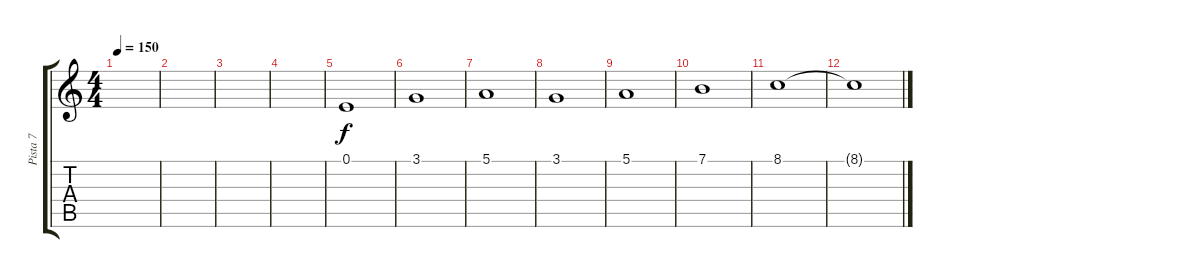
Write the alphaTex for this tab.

\track ("Pista 7" "Pista 7") {instrument trombone}
\staff {score tabs}
\tuning (E4 B3 G3 D3 A2 E2) {hide}
\ts (4 4)
\tempo 150
\clef g2
\ks c
|
|
|
|
0.1.1 |
3.1.1 |
5.1.1 |
3.1.1 |
5.1.1 |
7.1.1 |
8.1.1 |
8.1{t}.1
